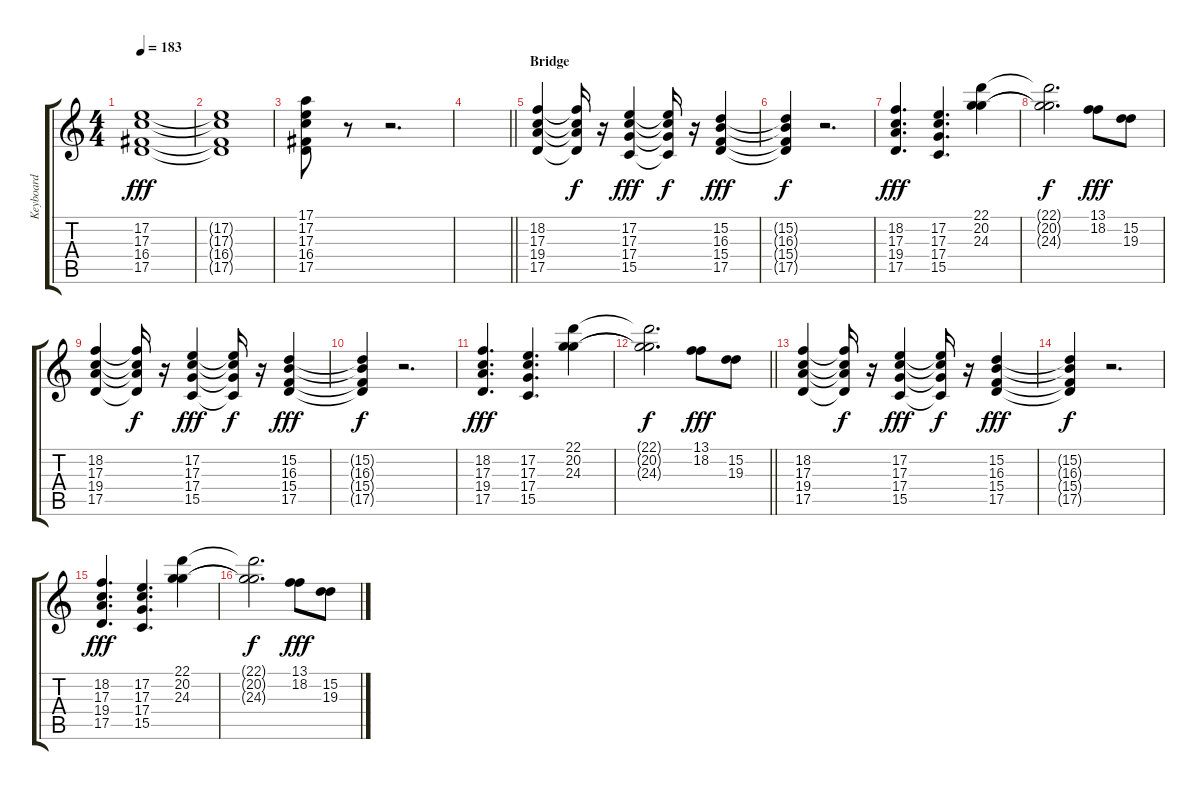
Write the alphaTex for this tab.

\track ("Keyboard" "Keyboard") {instrument drawbarorgan}
\staff {score tabs}
\tuning (E4 B3 G3 D3 A2 E2) {hide}
\ts (4 4)
\tempo 183
\clef g2
\ks c
(17.2 17.3 16.4 17.5).1{dy fff} |
(17.2{t} 17.3{t} 16.4{t} 17.5{t}).1 |
(17.1 17.2 17.3 16.4 17.5).8 r.8 r.2{d} |
\barLineRight lightlight
|
\section ("" "Bridge")
(18.2 17.3 19.4 17.5).4 (18.2{t} 17.3{t} 19.4{t} 17.5{t}).16{dy f} r.16 (17.2 17.3 17.4 15.5).4{dy fff} (17.2{t} 17.3{t} 17.4{t} 15.5{t}).16{dy f} r.16 (15.2 16.3 15.4 17.5).4{dy fff} |
(15.2{t} 16.3{t} 15.4{t} 17.5{t}).4{dy f} r.2{d} |
(18.2 17.3 19.4 17.5).4{d dy fff} (17.2 17.3 17.4 15.5).4{d} (22.1 20.2 24.3).4 |
(22.1{t} 20.2{t} 24.3{t}).2{d dy f} (13.1 18.2).8{dy fff} (15.2 19.3).8 |
(18.2 17.3 19.4 17.5).4 (18.2{t} 17.3{t} 19.4{t} 17.5{t}).16{dy f} r.16 (17.2 17.3 17.4 15.5).4{dy fff} (17.2{t} 17.3{t} 17.4{t} 15.5{t}).16{dy f} r.16 (15.2 16.3 15.4 17.5).4{dy fff} |
(15.2{t} 16.3{t} 15.4{t} 17.5{t}).4{dy f} r.2{d} |
(18.2 17.3 19.4 17.5).4{d dy fff} (17.2 17.3 17.4 15.5).4{d} (22.1 20.2 24.3).4 |
\barLineRight lightlight
(22.1{t} 20.2{t} 24.3{t}).2{d dy f} (13.1 18.2).8{dy fff} (15.2 19.3).8 |
(18.2 17.3 19.4 17.5).4 (18.2{t} 17.3{t} 19.4{t} 17.5{t}).16{dy f} r.16 (17.2 17.3 17.4 15.5).4{dy fff} (17.2{t} 17.3{t} 17.4{t} 15.5{t}).16{dy f} r.16 (15.2 16.3 15.4 17.5).4{dy fff} |
(15.2{t} 16.3{t} 15.4{t} 17.5{t}).4{dy f} r.2{d} |
(18.2 17.3 19.4 17.5).4{d dy fff} (17.2 17.3 17.4 15.5).4{d} (22.1 20.2 24.3).4 |
(22.1{t} 20.2{t} 24.3{t}).2{d dy f} (13.1 18.2).8{dy fff} (15.2 19.3).8
